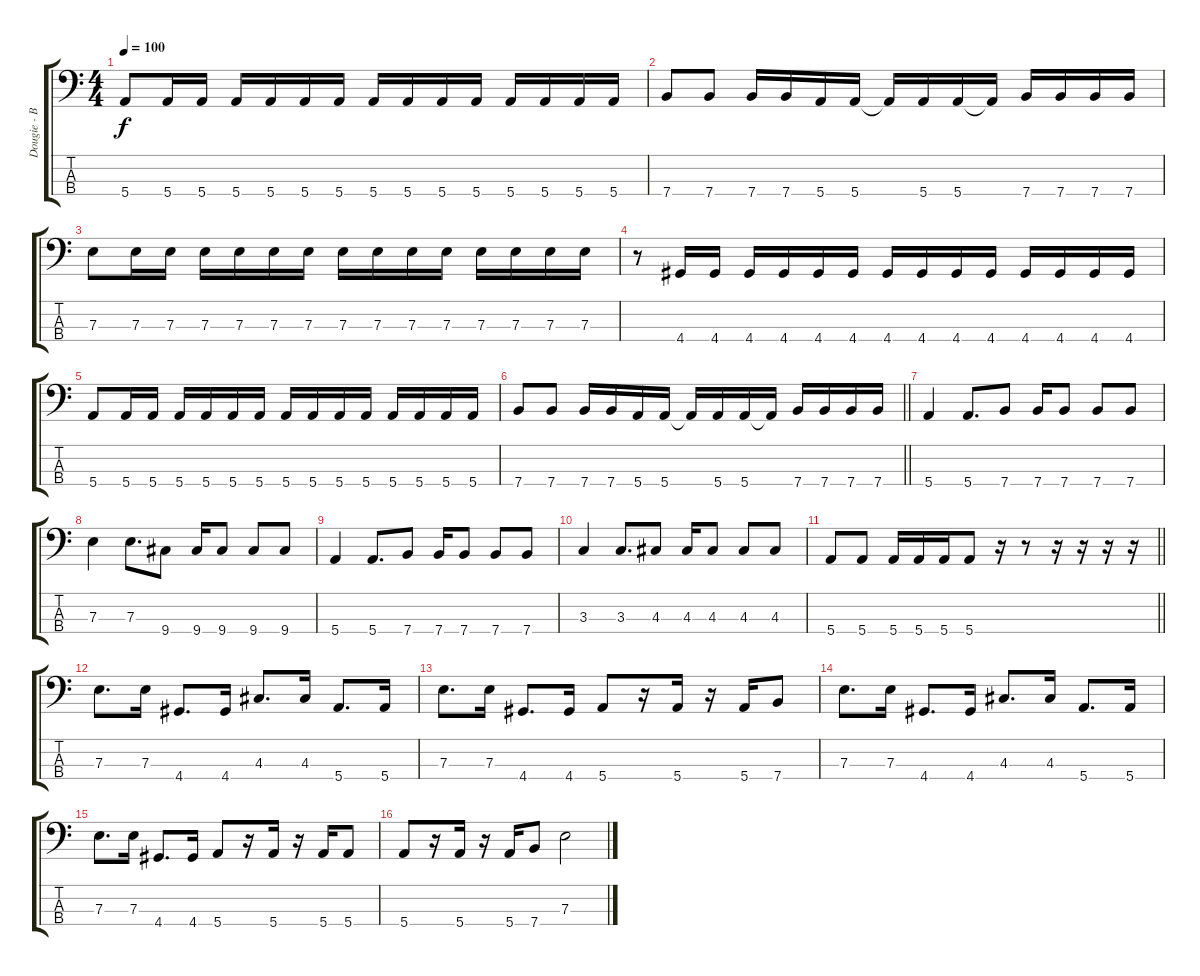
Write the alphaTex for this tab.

\track ("Dougie - Bass" "Dougie - B") {instrument electricbasspick}
\staff {score tabs}
\tuning (G2 D2 A1 E1) {hide}
\ts (4 4)
\tempo 100
\clef f4
\ks c
5.4.8{dy f} 5.4.16 5.4.16 5.4.16 5.4.16 5.4.16 5.4.16 5.4.16 5.4.16 5.4.16 5.4.16 5.4.16 5.4.16 5.4.16 5.4.16 |
7.4.8 7.4.8 7.4.16 7.4.16 5.4.16 5.4.16 5.4{t}.16 5.4.16 5.4.16 5.4{t}.16 7.4.16 7.4.16 7.4.16 7.4.16 |
7.3.8 7.3.16 7.3.16 7.3.16 7.3.16 7.3.16 7.3.16 7.3.16 7.3.16 7.3.16 7.3.16 7.3.16 7.3.16 7.3.16 7.3.16 |
r.8 4.4.16 4.4.16 4.4.16 4.4.16 4.4.16 4.4.16 4.4.16 4.4.16 4.4.16 4.4.16 4.4.16 4.4.16 4.4.16 4.4.16 |
5.4.8 5.4.16 5.4.16 5.4.16 5.4.16 5.4.16 5.4.16 5.4.16 5.4.16 5.4.16 5.4.16 5.4.16 5.4.16 5.4.16 5.4.16 |
\barLineRight lightlight
7.4.8 7.4.8 7.4.16 7.4.16 5.4.16 5.4.16 5.4{t}.16 5.4.16 5.4.16 5.4{t}.16 7.4.16 7.4.16 7.4.16 7.4.16 |
5.4.4 5.4.8{d} 7.4.8 7.4.16 7.4.8 7.4.8 7.4.8 |
7.3.4 7.3.8{d} 9.4.8 9.4.16 9.4.8 9.4.8 9.4.8 |
5.4.4 5.4.8{d} 7.4.8 7.4.16 7.4.8 7.4.8 7.4.8 |
3.3.4 3.3.8{d} 4.3.8 4.3.16 4.3.8 4.3.8 4.3.8 |
\barLineRight lightlight
5.4.8 5.4.8 5.4.16 5.4.16 5.4.16 5.4.8 r.16 r.8 r.16 r.16 r.16 r.16 |
7.3.8{d} 7.3.16 4.4.8{d} 4.4.16 4.3.8{d} 4.3.16 5.4.8{d} 5.4.16 |
7.3.8{d} 7.3.16 4.4.8{d} 4.4.16 5.4.8 r.16 5.4.16 r.16 5.4.16 7.4.8 |
7.3.8{d} 7.3.16 4.4.8{d} 4.4.16 4.3.8{d} 4.3.16 5.4.8{d} 5.4.16 |
7.3.8{d} 7.3.16 4.4.8{d} 4.4.16 5.4.8 r.16 5.4.16 r.16 5.4.16 5.4.8 |
5.4.8 r.16 5.4.16 r.16 5.4.16 7.4.8 7.3.2
